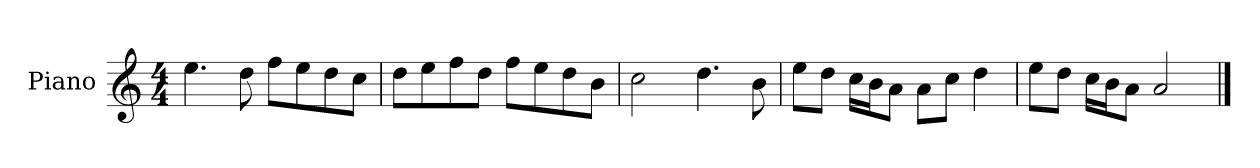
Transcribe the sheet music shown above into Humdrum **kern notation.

**kern
*part1
*staff1
*I"Piano
*I'P-no
*clefG2
*k[]
*M4/4
*MM90
=1
4.ee\
8dd\
8ff\L
8ee\
8dd\
8cc\J
=2
8dd\L
8ee\
8ff\
8dd\J
8ff\L
8ee\
8dd\
8b\J
=3
2cc\
4.dd\
8b\
=4
8ee\L
8dd\J
16cc\LL
16b\J
8a\J
8a\L
8cc\J
4dd\
=5
8ee\L
8dd\J
16cc\LL
16b\J
8a\J
2a/
==
*-
